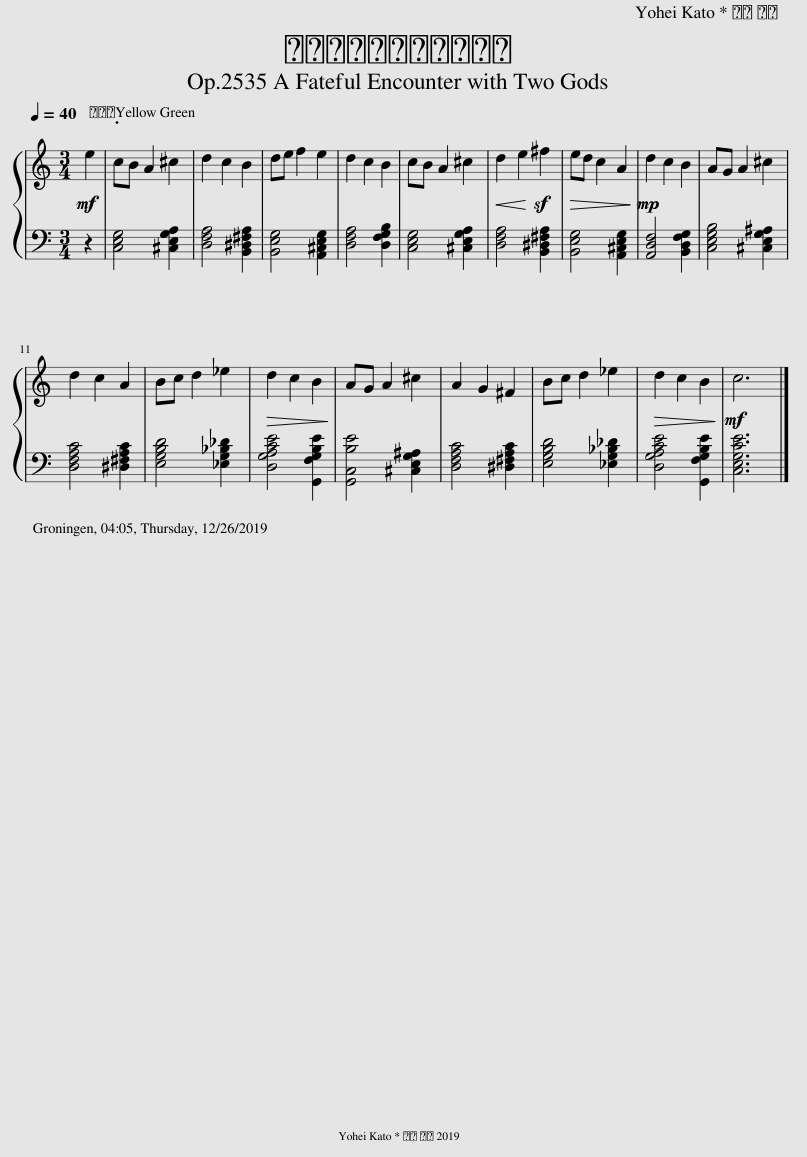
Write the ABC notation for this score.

X:1
%%score { 1 | 2 }
L:1/8
Q:1/4=40
M:3/4
I:linebreak $
K:C
V:1 treble
V:2 bass
V:1
!mf! e2 | cB A2 ^c2 | d2 c2 B2 | de f2 e2 | d2 c2 B2 | %5
 cB A2 ^c2 |!<(! d2 e2 ^f2!<)! |!>(! ed c2 A2!>)! |!mp! d2 c2 B2 | AG A2 ^c2 |$ %10
 d2 c2 A2 | Bc d2 _e2 |!>(! d2 c2 B2!>)! | AG A2 ^c2 | A2 G2 ^F2 | %15
 Bc d2 _e2 |!>(! d2 c2 B2!>)! |!mf! c6 |] %18
V:2
 z2 | [C,E,G,]4 [^C,E,G,A,]2 | [D,F,A,]4 [B,,^D,^F,A,]2 | [B,,E,G,]4 [A,,^C,E,G,]2 | [D,F,A,]4 [D,F,G,B,]2 | %5
 [C,E,G,]4 [^C,E,G,A,]2 | [D,F,A,]4 [B,,^D,^F,A,]2 | [B,,E,G,]4 [A,,^C,E,G,]2 | [A,,D,F,]4 [B,,D,F,G,]2 | [C,E,G,B,]4 [^C,E,G,^A,]2 |$ %10
 [D,F,A,C]4 [^D,^F,A,C]2 | [E,G,B,D]4 [_E,G,_B,_D]2 | [D,G,A,CE]4 [G,,F,G,B,E]2 | [G,,C,B,E]4 [^C,E,G,^A,]2 | [D,F,A,C]4 [^D,^F,A,C]2 | %15
 [E,G,B,D]4 [_E,G,_B,_D]2 | [D,G,A,CE]4 [G,,F,G,B,E]2 | [C,E,G,CE]6 |] %18
